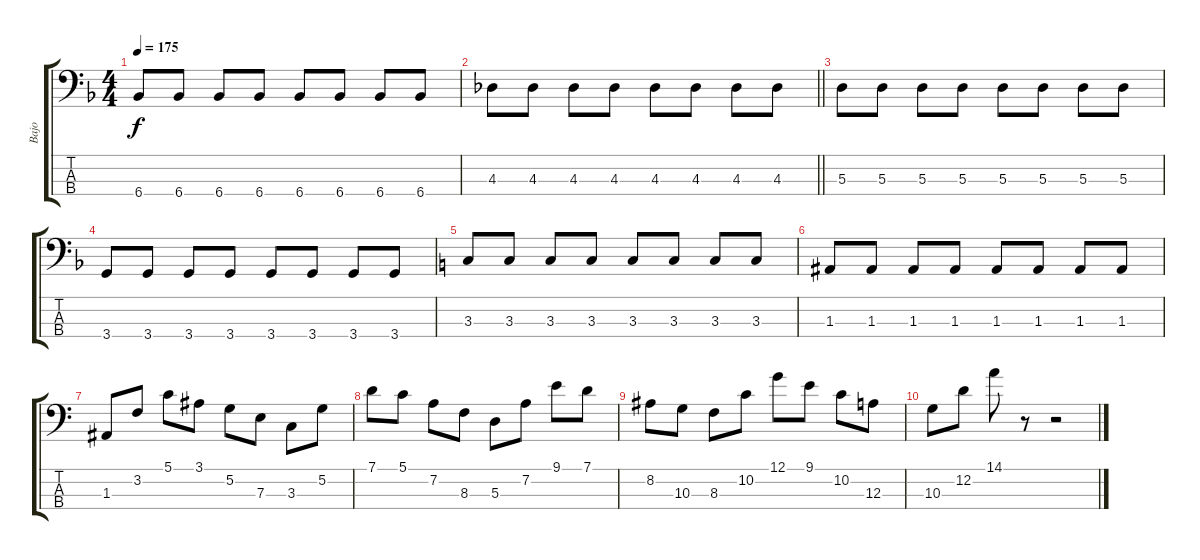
\track ("Bajo" "Bajo") {instrument electricbassfinger}
\staff {score tabs}
\tuning (G2 D2 A1 E1) {hide}
\ts (4 4)
\tempo 175
\clef f4
\ks dminor
6.4.8{dy f} 6.4.8 6.4.8 6.4.8 6.4.8 6.4.8 6.4.8 6.4.8 |
\barLineRight lightlight
4.3.8 4.3.8 4.3.8 4.3.8 4.3.8 4.3.8 4.3.8 4.3.8 |
5.3.8 5.3.8 5.3.8 5.3.8 5.3.8 5.3.8 5.3.8 5.3.8 |
3.4.8 3.4.8 3.4.8 3.4.8 3.4.8 3.4.8 3.4.8 3.4.8 |
\ks aminor
3.3.8 3.3.8 3.3.8 3.3.8 3.3.8 3.3.8 3.3.8 3.3.8 |
1.3.8 1.3.8 1.3.8 1.3.8 1.3.8 1.3.8 1.3.8 1.3.8 |
1.3.8 3.2.8 5.1.8 3.1.8 5.2.8 7.3.8 3.3.8 5.2.8 |
7.1.8 5.1.8 7.2.8 8.3.8 5.3.8 7.2.8 9.1.8 7.1.8 |
8.2.8 10.3.8 8.3.8 10.2.8 12.1.8 9.1.8 10.2.8 12.3.8 |
10.3.8 12.2.8 14.1.8 r.8 r.2
